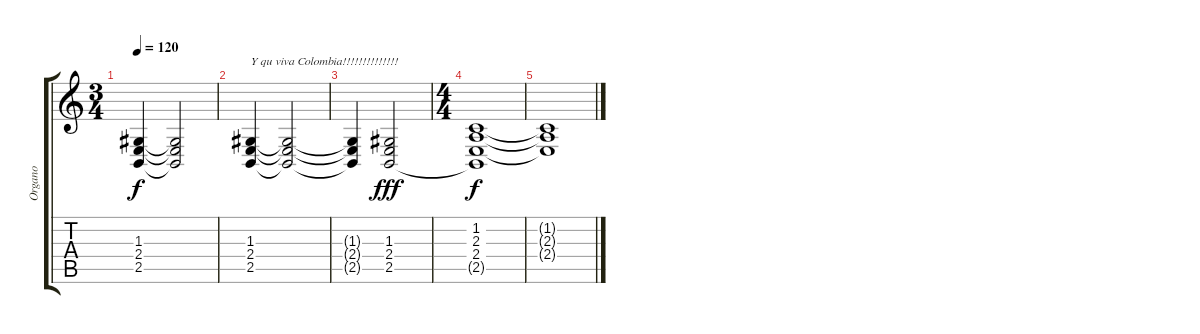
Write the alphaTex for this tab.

\track ("Organo" "Organo") {instrument drawbarorgan}
\staff {score tabs}
\tuning (E4 B3 G3 D3 A2 E2) {hide}
\ts (3 4)
\tempo 120
\clef g2
\ks c
(1.3 2.4 2.5).4{dy f} (1.3{t} 2.4{t} 2.5{t}).2 |
(1.3 2.4 2.5).4{txt "Y qu viva Colombia!!!!!!!!!!!!!!"} (1.3{t} 2.4{t} 2.5{t}).2 |
(1.3{t} 2.4{t} 2.5{t}).4 (1.3 2.4 2.5).2{dy fff} |
\ts (4 4)
(1.2 2.3 2.4 2.5{t}).1{dy f} |
(1.2{t} 2.3{t} 2.4{t}).1
